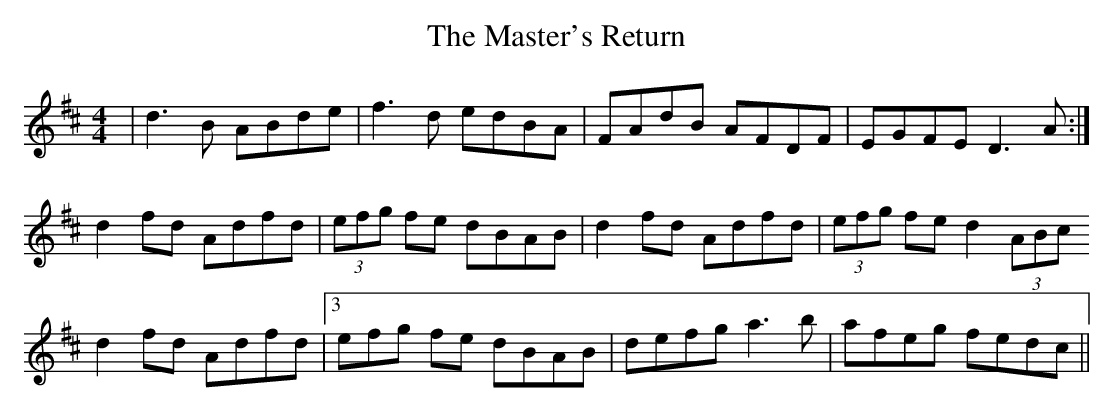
X:1
T: The Master's Return
M: 4/4
L: 1/8
K: Dmaj
|d3B ABde|f3d edBA|FAdB AFDF|EGFE D3 A:|
d2fd Adfd|(3efg fe dBAB|d2fd Adfd|(3efg fe d2 (3ABc
d2fd Adfd|3efg fe dBAB|defg a3 b|afeg fedc||
